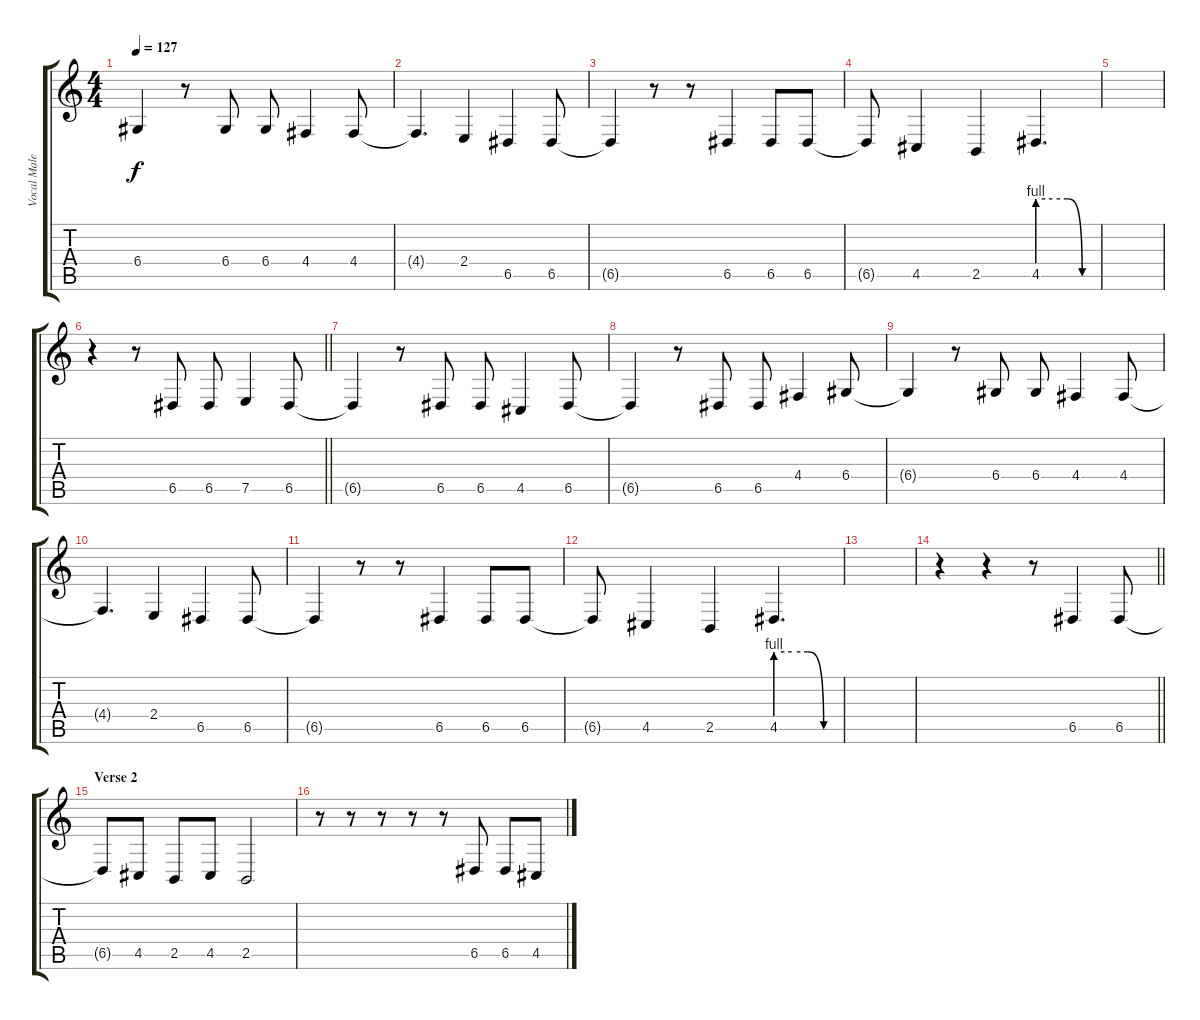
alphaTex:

\track ("Vocal Male" "Vocal Male") {instrument lead2sawtooth}
\staff {score tabs}
\tuning (E4 B3 G3 D3 A2 E2) {hide}
\ts (4 4)
\tempo 127
\clef g2
\ks c
6.4{t}.4{dy f} r.8 6.4.8 6.4.8 4.4.4 4.4.8 |
4.4{t}.4{d} 2.4.4 6.5.4 6.5.8 |
6.5{t}.4 r.8 r.8 6.5.4 6.5.8 6.5.8 |
6.5{t}.8 4.5.4 2.5.4 4.5{be (custom 0 4 15 4 30 4 45 0 60 0)}.4{d} |
|
\barLineRight lightlight
r.4 r.8 6.5.8 6.5.8 7.5.4 6.5.8 |
6.5{t}.4 r.8 6.5.8 6.5.8 4.5.4 6.5.8 |
6.5{t}.4 r.8 6.5.8 6.5.8 4.4.4 6.4.8 |
6.4{t}.4 r.8 6.4.8 6.4.8 4.4.4 4.4.8 |
4.4{t}.4{d} 2.4.4 6.5.4 6.5.8 |
6.5{t}.4 r.8 r.8 6.5.4 6.5.8 6.5.8 |
6.5{t}.8 4.5.4 2.5.4 4.5{be (custom 0 4 15 4 30 4 45 0 60 0)}.4{d} |
|
\barLineRight lightlight
r.4 r.4 r.8 6.5.4 6.5.8 |
\section ("" "Verse 2")
6.5{t}.8 4.5.8 2.5.8 4.5.8 2.5.2 |
r.8 r.8 r.8 r.8 r.8 6.5.8 6.5.8 4.5.8
